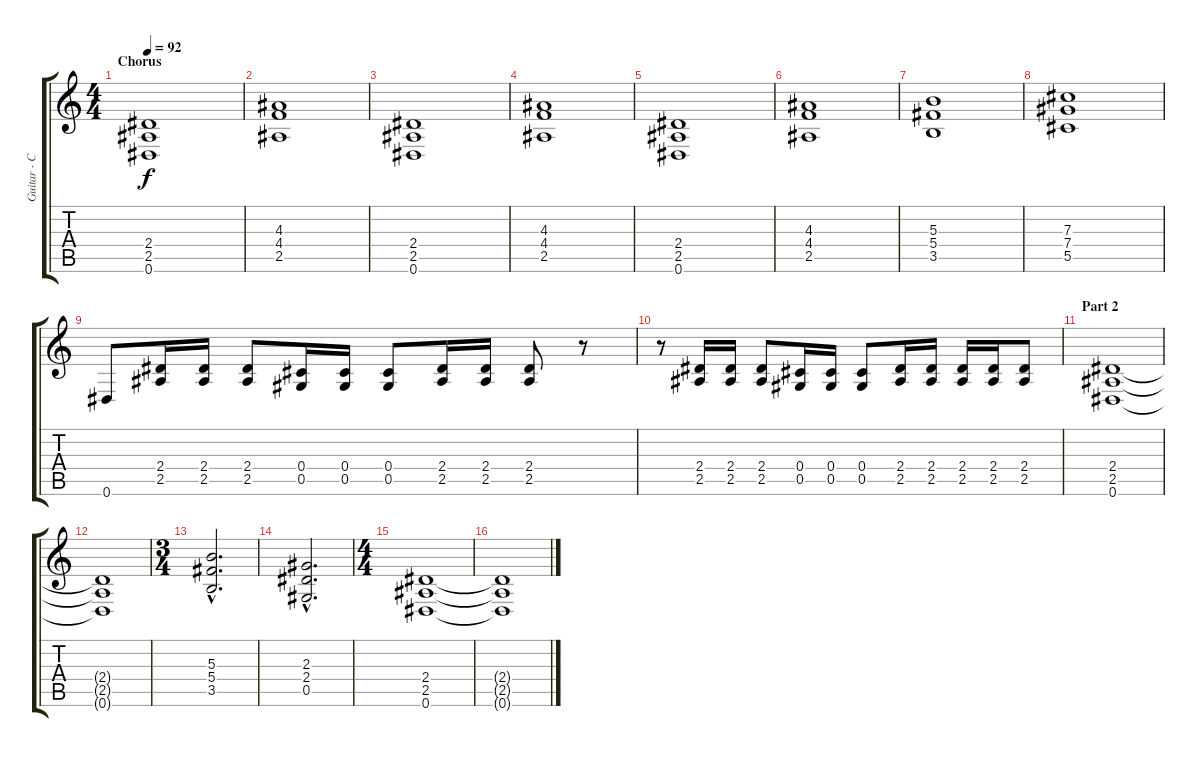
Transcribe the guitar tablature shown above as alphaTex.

\track ("Guitar - Chris Bay" "Guitar - C") {instrument distortionguitar}
\staff {score tabs}
\tuning (Eb4 Bb3 Gb3 Db3 Ab2 Eb2) {hide}
\ts (4 4)
\section ("" "Chorus")
\tempo 92
\clef g2
\ks c
(2.4 2.5 0.6).1{dy f} |
(4.3 4.4 2.5).1 |
(2.4 2.5 0.6).1 |
(4.3 4.4 2.5).1 |
(2.4 2.5 0.6).1 |
(4.3 4.4 2.5).1 |
(5.3 5.4 3.5).1 |
(7.3 7.4 5.5).1 |
0.6.8 (2.4 2.5).16 (2.4 2.5).16 (2.4 2.5).8 (0.4 0.5).16 (0.4 0.5).16 (0.4 0.5).8 (2.4 2.5).16 (2.4 2.5).16 (2.4 2.5).8 r.8 |
r.8 (2.4 2.5).16 (2.4 2.5).16 (2.4 2.5).8 (0.4 0.5).16 (0.4 0.5).16 (0.4 0.5).8 (2.4 2.5).16 (2.4 2.5).16 (2.4 2.5).16 (2.4 2.5).16 (2.4 2.5).8 |
\section ("" "Part 2")
(2.4 2.5 0.6).1 |
(2.4{t} 2.5{t} 0.6{t}).1 |
\ts (3 4)
(5.3{hac} 5.4{hac} 3.5{hac}).2{d} |
(2.3{hac} 2.4{hac} 0.5{hac}).2{d} |
\ts (4 4)
(2.4 2.5 0.6).1 |
(2.4{t} 2.5{t} 0.6{t}).1
